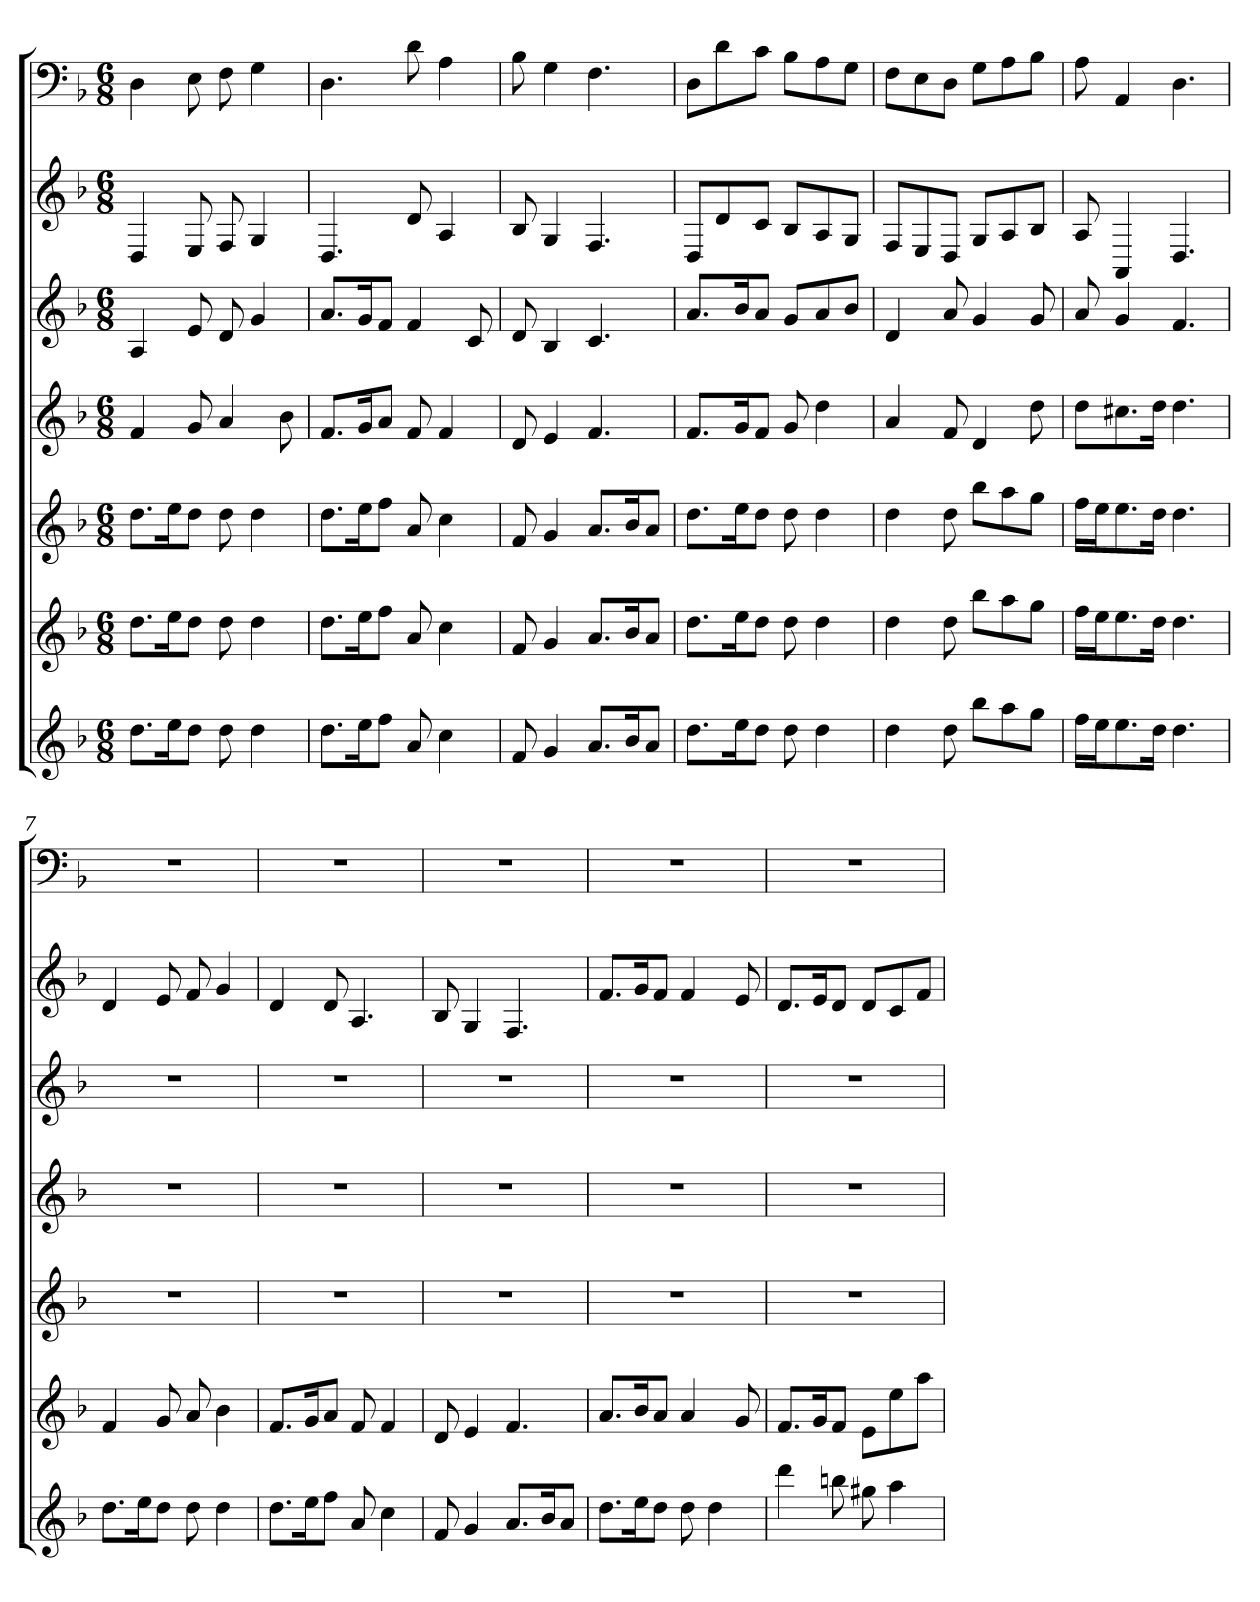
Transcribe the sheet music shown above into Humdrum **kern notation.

**kern	**kern	**kern	**kern	**kern	**kern	**kern
*part7	*part6	*part5	*part4	*part3	*part2	*part1
*staff7	*staff6	*staff5	*staff4	*staff3	*staff2	*staff1
*k[b-]	*k[b-]	*k[b-]	*k[b-]	*k[b-]	*k[b-]	*k[b-]
*d:	*d:	*d:	*d:	*d:	*d:	*d:
*M6/8	*M6/8	*M6/8	*M6/8	*M6/8	*M6/8	*M6/8
=1	=1	=1	=1	=1	=1	=1
8.ddL	8.ddL	8.ddL	4f	4A	4D	4D
16eeK	16eeK	16eeK	.	.	.	.
8ddJ	8ddJ	8ddJ	8g	8e	8E	8E
8dd	8dd	8dd	4a	8d	8F	8F
4dd	4dd	4dd	.	4g	4G	4G
.	.	.	8b-	.	.	.
=2	=2	=2	=2	=2	=2	=2
8.ddL	8.ddL	8.ddL	8.fL	8.aL	4.D	4.D
16eeK	16eeK	16eeK	16gK	16gK	.	.
8ffJ	8ffJ	8ffJ	8aJ	8fJ	.	.
8a	8a	8a	8f	4f	8d	8d
4cc	4cc	4cc	4f	.	4A	4A
.	.	.	.	8c	.	.
=3	=3	=3	=3	=3	=3	=3
8f	8f	8f	8d	8d	8B-	8B-
4g	4g	4g	4e	4B-	4G	4G
8.aL	8.aL	8.aL	4.f	4.c	4.F	4.F
16b-K	16b-K	16b-K	.	.	.	.
8aJ	8aJ	8aJ	.	.	.	.
=4	=4	=4	=4	=4	=4	=4
8.ddL	8.ddL	8.ddL	8.fL	8.aL	8DL	8DL
.	.	.	.	.	8d	8d
16eeK	16eeK	16eeK	16gK	16b-K	.	.
8ddJ	8ddJ	8ddJ	8fJ	8aJ	8cJ	8cJ
8dd	8dd	8dd	8g	8gL	8B-L	8B-L
4dd	4dd	4dd	4dd	8a	8A	8A
.	.	.	.	8b-J	8GJ	8GJ
=5	=5	=5	=5	=5	=5	=5
4dd	4dd	4dd	4a	4d	8FL	8FL
.	.	.	.	.	8E	8E
8dd	8dd	8dd	8f	8a	8DJ	8DJ
8bb-L	8bb-L	8bb-L	4d	4g	8GL	8GL
8aa	8aa	8aa	.	.	8A	8A
8ggJ	8ggJ	8ggJ	8dd	8g	8B-J	8B-J
=6	=6	=6	=6	=6	=6	=6
16ffLL	16ffLL	16ffLL	8ddL	8a	8A	8A
16eeJ	16eeJ	16eeJ	.	.	.	.
8.ee	8.ee	8.ee	8.cc#X	4g	4AA	4AA
16ddJk	16ddJk	16ddJk	16ddJk	.	.	.
4.dd	4.dd	4.dd	4.dd	4.f	4.D	4.D
=7	=7	=7	=7	=7	=7	=7
8.ddL	4f	2.r	2.r	2.r	4d	2.r
16eeK	.	.	.	.	.	.
8ddJ	8g	.	.	.	8e	.
8dd	8a	.	.	.	8f	.
4dd	4b-	.	.	.	4g	.
=8	=8	=8	=8	=8	=8	=8
8.ddL	8.fL	2.r	2.r	2.r	4d	2.r
16eeK	16gK	.	.	.	.	.
8ffJ	8aJ	.	.	.	8d	.
8a	8f	.	.	.	4.A	.
4cc	4f	.	.	.	.	.
=9	=9	=9	=9	=9	=9	=9
8f	8d	2.r	2.r	2.r	8B-	2.r
4g	4e	.	.	.	4G	.
8.aL	4.f	.	.	.	4.F	.
16b-K	.	.	.	.	.	.
8aJ	.	.	.	.	.	.
=10	=10	=10	=10	=10	=10	=10
8.ddL	8.aL	2.r	2.r	2.r	8.fL	2.r
16eeK	16b-K	.	.	.	16gK	.
8ddJ	8aJ	.	.	.	8fJ	.
8dd	4a	.	.	.	4f	.
4dd	.	.	.	.	.	.
.	8g	.	.	.	8e	.
=11	=11	=11	=11	=11	=11	=11
4ddd	8.fL	2.r	2.r	2.r	8.dL	2.r
.	16gK	.	.	.	16eK	.
8bbn	8fJ	.	.	.	8dJ	.
8gg#X	8eL	.	.	.	8dL	.
4aa	8ee	.	.	.	8c	.
.	8aaJ	.	.	.	8fJ	.
=	=	=	=	=	=	=
*-	*-	*-	*-	*-	*-	*-
